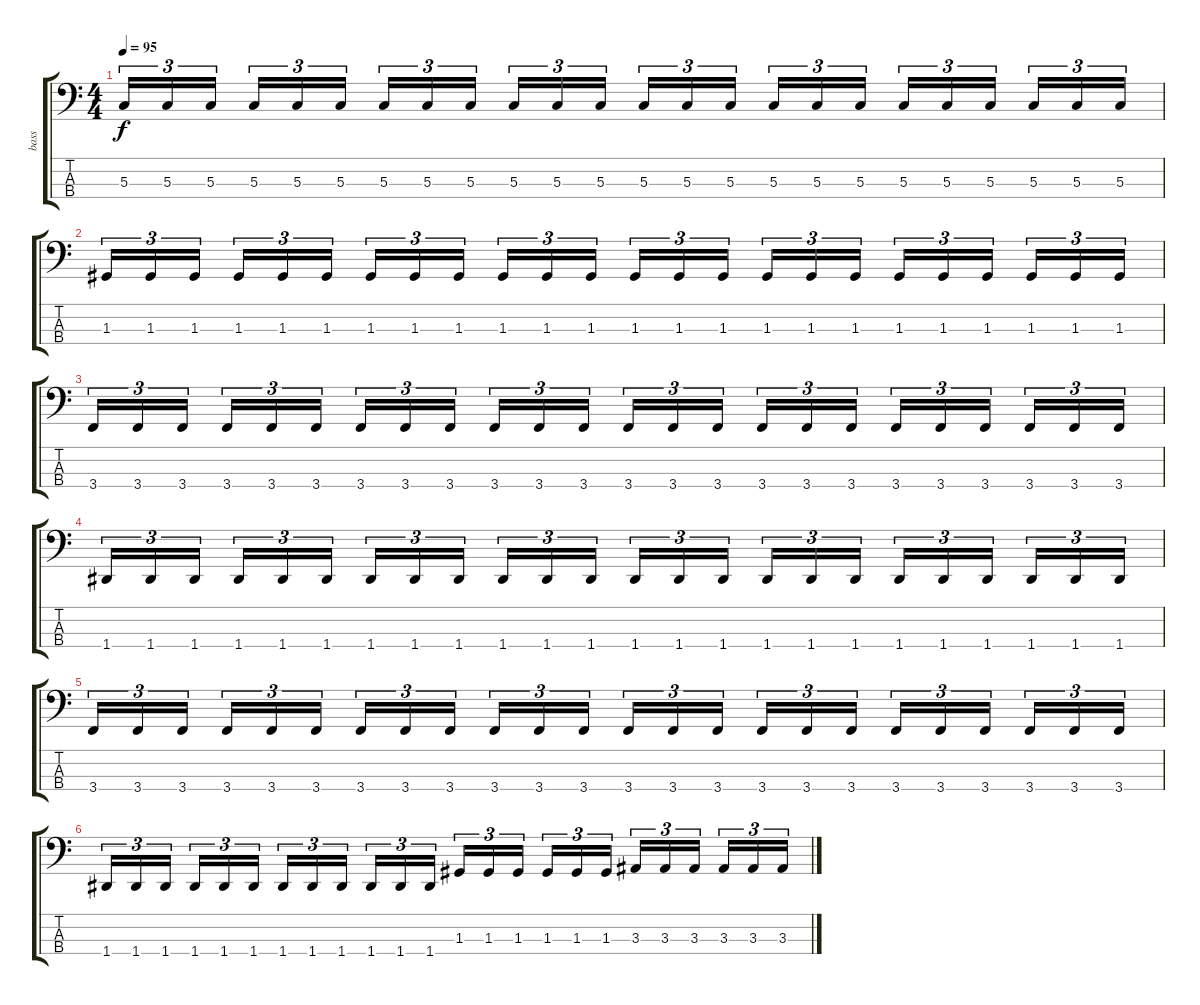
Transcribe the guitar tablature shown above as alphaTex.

\track ("bass" "bass") {instrument electricbasspick}
\staff {score tabs}
\tuning (F2 C2 G1 D1) {hide}
\ts (4 4)
\tempo 95
\clef f4
\ks c
5.3.16{tu (3 2) dy f} 5.3.16{tu (3 2)} 5.3.16{tu (3 2) beam splitsecondary} 5.3.16{tu (3 2)} 5.3.16{tu (3 2)} 5.3.16{tu (3 2)} 5.3.16{tu (3 2)} 5.3.16{tu (3 2)} 5.3.16{tu (3 2) beam splitsecondary} 5.3.16{tu (3 2)} 5.3.16{tu (3 2)} 5.3.16{tu (3 2)} 5.3.16{tu (3 2)} 5.3.16{tu (3 2)} 5.3.16{tu (3 2) beam splitsecondary} 5.3.16{tu (3 2)} 5.3.16{tu (3 2)} 5.3.16{tu (3 2)} 5.3.16{tu (3 2)} 5.3.16{tu (3 2)} 5.3.16{tu (3 2) beam splitsecondary} 5.3.16{tu (3 2)} 5.3.16{tu (3 2)} 5.3.16{tu (3 2)} |
1.3.16{tu (3 2)} 1.3.16{tu (3 2)} 1.3.16{tu (3 2) beam splitsecondary} 1.3.16{tu (3 2)} 1.3.16{tu (3 2)} 1.3.16{tu (3 2)} 1.3.16{tu (3 2)} 1.3.16{tu (3 2)} 1.3.16{tu (3 2) beam splitsecondary} 1.3.16{tu (3 2)} 1.3.16{tu (3 2)} 1.3.16{tu (3 2)} 1.3.16{tu (3 2)} 1.3.16{tu (3 2)} 1.3.16{tu (3 2) beam splitsecondary} 1.3.16{tu (3 2)} 1.3.16{tu (3 2)} 1.3.16{tu (3 2)} 1.3.16{tu (3 2)} 1.3.16{tu (3 2)} 1.3.16{tu (3 2) beam splitsecondary} 1.3.16{tu (3 2)} 1.3.16{tu (3 2)} 1.3.16{tu (3 2)} |
3.4.16{tu (3 2)} 3.4.16{tu (3 2)} 3.4.16{tu (3 2) beam splitsecondary} 3.4.16{tu (3 2)} 3.4.16{tu (3 2)} 3.4.16{tu (3 2)} 3.4.16{tu (3 2)} 3.4.16{tu (3 2)} 3.4.16{tu (3 2) beam splitsecondary} 3.4.16{tu (3 2)} 3.4.16{tu (3 2)} 3.4.16{tu (3 2)} 3.4.16{tu (3 2)} 3.4.16{tu (3 2)} 3.4.16{tu (3 2) beam splitsecondary} 3.4.16{tu (3 2)} 3.4.16{tu (3 2)} 3.4.16{tu (3 2)} 3.4.16{tu (3 2)} 3.4.16{tu (3 2)} 3.4.16{tu (3 2) beam splitsecondary} 3.4.16{tu (3 2)} 3.4.16{tu (3 2)} 3.4.16{tu (3 2)} |
1.4.16{tu (3 2)} 1.4.16{tu (3 2)} 1.4.16{tu (3 2) beam splitsecondary} 1.4.16{tu (3 2)} 1.4.16{tu (3 2)} 1.4.16{tu (3 2)} 1.4.16{tu (3 2)} 1.4.16{tu (3 2)} 1.4.16{tu (3 2) beam splitsecondary} 1.4.16{tu (3 2)} 1.4.16{tu (3 2)} 1.4.16{tu (3 2)} 1.4.16{tu (3 2)} 1.4.16{tu (3 2)} 1.4.16{tu (3 2) beam splitsecondary} 1.4.16{tu (3 2)} 1.4.16{tu (3 2)} 1.4.16{tu (3 2)} 1.4.16{tu (3 2)} 1.4.16{tu (3 2)} 1.4.16{tu (3 2) beam splitsecondary} 1.4.16{tu (3 2)} 1.4.16{tu (3 2)} 1.4.16{tu (3 2)} |
3.4.16{tu (3 2)} 3.4.16{tu (3 2)} 3.4.16{tu (3 2) beam splitsecondary} 3.4.16{tu (3 2)} 3.4.16{tu (3 2)} 3.4.16{tu (3 2)} 3.4.16{tu (3 2)} 3.4.16{tu (3 2)} 3.4.16{tu (3 2) beam splitsecondary} 3.4.16{tu (3 2)} 3.4.16{tu (3 2)} 3.4.16{tu (3 2)} 3.4.16{tu (3 2)} 3.4.16{tu (3 2)} 3.4.16{tu (3 2) beam splitsecondary} 3.4.16{tu (3 2)} 3.4.16{tu (3 2)} 3.4.16{tu (3 2)} 3.4.16{tu (3 2)} 3.4.16{tu (3 2)} 3.4.16{tu (3 2) beam splitsecondary} 3.4.16{tu (3 2)} 3.4.16{tu (3 2)} 3.4.16{tu (3 2)} |
1.4.16{tu (3 2)} 1.4.16{tu (3 2)} 1.4.16{tu (3 2) beam splitsecondary} 1.4.16{tu (3 2)} 1.4.16{tu (3 2)} 1.4.16{tu (3 2)} 1.4.16{tu (3 2)} 1.4.16{tu (3 2)} 1.4.16{tu (3 2) beam splitsecondary} 1.4.16{tu (3 2)} 1.4.16{tu (3 2)} 1.4.16{tu (3 2)} 1.3.16{tu (3 2)} 1.3.16{tu (3 2)} 1.3.16{tu (3 2) beam splitsecondary} 1.3.16{tu (3 2)} 1.3.16{tu (3 2)} 1.3.16{tu (3 2)} 3.3.16{tu (3 2)} 3.3.16{tu (3 2)} 3.3.16{tu (3 2) beam splitsecondary} 3.3.16{tu (3 2)} 3.3.16{tu (3 2)} 3.3.16{tu (3 2)}
